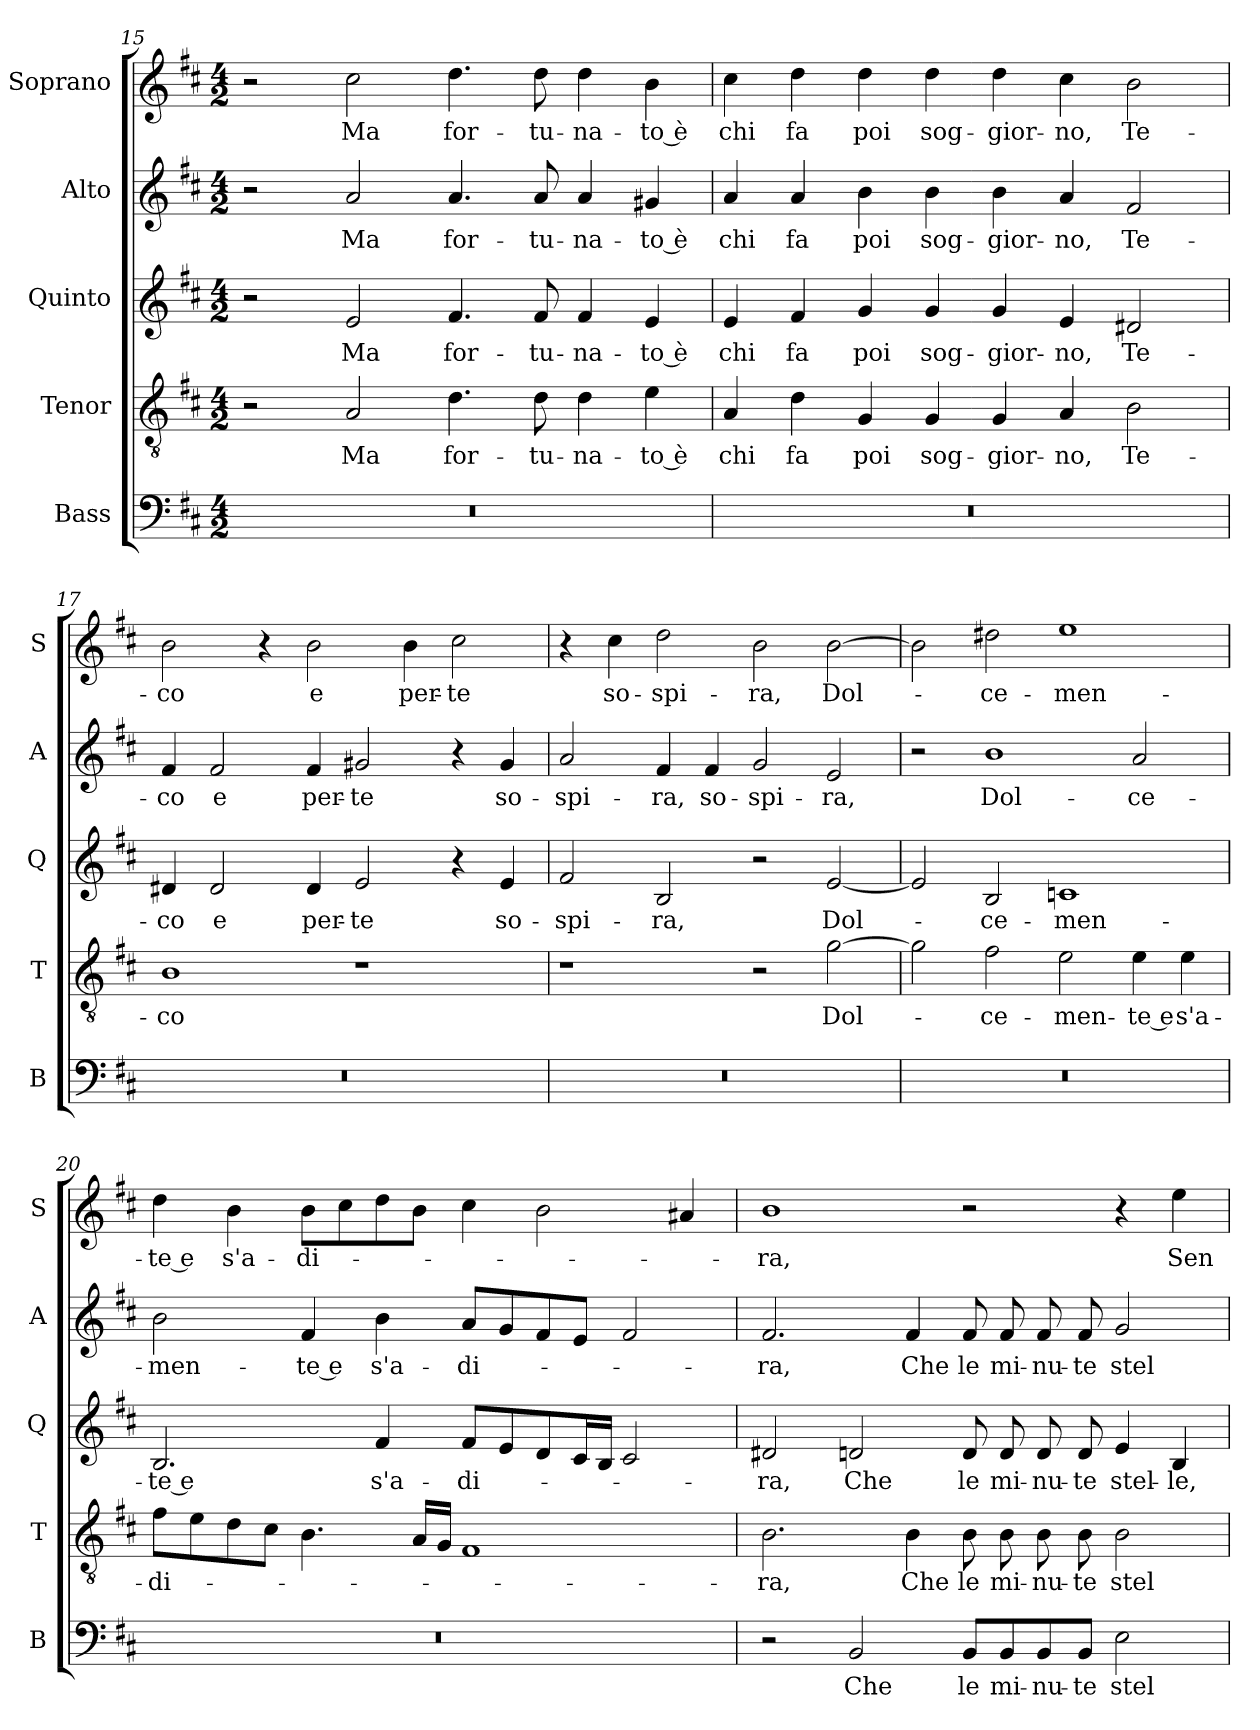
**kern	**text	**kern	**text	**kern	**text	**kern	**text	**kern	**text
*part5	*part5	*part4	*part4	*part3	*part3	*part2	*part2	*part1	*part1
*staff5	*staff5	*staff4	*staff4	*staff3	*staff3	*staff2	*staff2	*staff1	*staff1
*I"Bass	*	*I"Tenor	*	*I"Quinto	*	*I"Alto	*	*I"Soprano	*
*I'B	*	*I'T	*	*I'Q	*	*I'A	*	*I'S	*
*clefF4	*	*clefGv2	*	*clefG2	*	*clefG2	*	*clefG2	*
*k[f#c#]	*	*k[f#c#]	*	*k[f#c#]	*	*k[f#c#]	*	*k[f#c#]	*
*D:	*	*D:	*	*D:	*	*D:	*	*D:	*
*M4/2	*	*M4/2	*	*M4/2	*	*M4/2	*	*M4/2	*
=15	=15	=15	=15	=15	=15	=15	=15	=15	=15
0r	.	2r	.	2r	.	2r	.	2r	.
!	!	!	!LO:LY:b	!	!LO:LY:b	!	!LO:LY:b	!	!LO:LY:b
.	.	2A/	Ma	2e/	Ma	2a/	Ma	2cc#\	Ma
!	!	!	!LO:LY:b	!	!LO:LY:b	!	!LO:LY:b	!	!LO:LY:b
.	.	4.d\	for-	4.f#/	for-	4.a/	for-	4.dd\	for-
!	!	!	!LO:LY:b	!	!LO:LY:b	!	!LO:LY:b	!	!LO:LY:b
.	.	8d\	-tu-	8f#/	-tu-	8a/	-tu-	8dd\	-tu-
!	!	!	!LO:LY:b	!	!LO:LY:b	!	!LO:LY:b	!	!LO:LY:b
.	.	4d\	-na-	4f#/	-na-	4a/	-na-	4dd\	-na-
!	!	!	!LO:LY:b	!	!LO:LY:b	!	!LO:LY:b	!	!LO:LY:b
.	.	4e\	-to è	4e/	-to è	4g#X/	-to è	4b\	-to è
!!LO:PB:g=z
=16	=16	=16	=16	=16	=16	=16	=16	=16	=16
!	!	!	!LO:LY:b	!	!LO:LY:b	!	!LO:LY:b	!	!LO:LY:b
0r	.	4A/	chi	4e/	chi	4a/	chi	4cc#\	chi
!	!	!	!LO:LY:b	!	!LO:LY:b	!	!LO:LY:b	!	!LO:LY:b
.	.	4d\	fa	4f#/	fa	4a/	fa	4dd\	fa
!	!	!	!LO:LY:b	!	!LO:LY:b	!	!LO:LY:b	!	!LO:LY:b
.	.	4G/	poi	4g/	poi	4b\	poi	4dd\	poi
!	!	!	!LO:LY:b	!	!LO:LY:b	!	!LO:LY:b	!	!LO:LY:b
.	.	4G/	sog-	4g/	sog-	4b\	sog-	4dd\	sog-
!	!	!	!LO:LY:b	!	!LO:LY:b	!	!LO:LY:b	!	!LO:LY:b
.	.	4G/	-gior-	4g/	-gior-	4b\	-gior-	4dd\	-gior-
!	!	!	!LO:LY:b	!	!LO:LY:b	!	!LO:LY:b	!	!LO:LY:b
.	.	4A/	-no,	4e/	-no,	4a/	-no,	4cc#\	-no,
!	!	!	!LO:LY:b	!	!LO:LY:b	!	!LO:LY:b	!	!LO:LY:b
.	.	2B\	Te-	2d#X/	Te-	2f#/	Te-	2b\	Te-
=17	=17	=17	=17	=17	=17	=17	=17	=17	=17
!	!	!	!LO:LY:b	!	!LO:LY:b	!	!LO:LY:b	!	!LO:LY:b
0r	.	1B	-co	4d#X/	-co	4f#/	-co	2b\	-co
!	!	!	!	!	!LO:LY:b	!	!LO:LY:b	!	!
.	.	.	.	2d#/	e	2f#/	e	.	.
.	.	.	.	.	.	.	.	4r	.
!	!	!	!	!	!LO:LY:b	!	!LO:LY:b	!	!LO:LY:b
.	.	.	.	4d#/	per-	4f#/	per-	2b\	e
!	!	!	!	!	!LO:LY:b	!	!LO:LY:b	!	!
.	.	1r	.	2e/	-te	2g#X/	-te	.	.
!	!	!	!	!	!	!	!	!	!LO:LY:b
.	.	.	.	.	.	.	.	4b\	per-
!	!	!	!	!	!	!	!	!	!LO:LY:b
.	.	.	.	4r	.	4r	.	2cc#\	-te
!	!	!	!	!	!LO:LY:b	!	!LO:LY:b	!	!
.	.	.	.	4e/	so-	4g#/	so-	.	.
=18	=18	=18	=18	=18	=18	=18	=18	=18	=18
!	!	!	!	!	!LO:LY:b	!	!LO:LY:b	!	!
0r	.	1r	.	2f#/	-spi-	2a/	-spi-	4r	.
!	!	!	!	!	!	!	!	!	!LO:LY:b
.	.	.	.	.	.	.	.	4cc#\	so-
!	!	!	!	!	!LO:LY:b	!	!LO:LY:b	!	!LO:LY:b
.	.	.	.	2B/	-ra,	4f#/	-ra,	2dd\	-spi-
!	!	!	!	!	!	!	!LO:LY:b	!	!
.	.	.	.	.	.	4f#/	so-	.	.
!	!	!	!	!	!	!	!LO:LY:b	!	!LO:LY:b
.	.	2r	.	2r	.	2g/	-spi-	2b\	-ra,
!	!	!	!LO:LY:b	!	!LO:LY:b	!	!LO:LY:b	!	!LO:LY:b
.	.	[2g\	Dol-	[2e/	Dol-	2e/	-ra,	[2b\	Dol-
!!LO:LB:g=z
=19	=19	=19	=19	=19	=19	=19	=19	=19	=19
0r	.	2g\]	.	2e/]	.	2r	.	2b\]	.
!	!	!	!LO:LY:b	!	!LO:LY:b	!	!LO:LY:b	!	!LO:LY:b
.	.	2f#\	-ce-	2B/	-ce-	1b	Dol-	2dd#X\	-ce-
!	!	!	!LO:LY:b	!	!LO:LY:b	!	!	!	!LO:LY:b
.	.	2e\	-men-	1cn	-men-	.	.	1ee	-men-
!	!	!	!LO:LY:b	!	!	!	!LO:LY:b	!	!
.	.	4e\	-te e	.	.	2a/	-ce-	.	.
!	!	!	!LO:LY:b	!	!	!	!	!	!
.	.	4e\	s'a-	.	.	.	.	.	.
=20	=20	=20	=20	=20	=20	=20	=20	=20	=20
!	!	!	!LO:LY:b	!	!LO:LY:b	!	!LO:LY:b	!	!LO:LY:b
0r	.	8f#\L	-di-	2.B/	-te e	2b\	-men-	4dd\	-te e
.	.	8e\	.	.	.	.	.	.	.
!	!	!	!	!	!	!	!	!	!LO:LY:b
.	.	8d\	.	.	.	.	.	4b\	s'a-
.	.	8c#\J	.	.	.	.	.	.	.
!	!	!	!	!	!	!	!LO:LY:b	!	!LO:LY:b
.	.	4.B\	.	.	.	4f#/	-te e	8b\L	-di-
.	.	.	.	.	.	.	.	8cc#\	.
!	!	!	!	!	!LO:LY:b	!	!LO:LY:b	!	!
.	.	.	.	4f#/	s'a-	4b\	s'a-	8dd\	.
.	.	16A/LL	.	.	.	.	.	8b\J	.
.	.	16G/JJ	.	.	.	.	.	.	.
!	!	!	!	!	!LO:LY:b	!	!LO:LY:b	!	!
.	.	1F#	.	8f#/L	-di-	8a/L	-di-	4cc#\	.
.	.	.	.	8e/	.	8g/	.	.	.
.	.	.	.	8d/	.	8f#/	.	2b\	.
.	.	.	.	16c#/L	.	8e/J	.	.	.
.	.	.	.	16B/JJ	.	.	.	.	.
.	.	.	.	2c#/	.	2f#/	.	.	.
.	.	.	.	.	.	.	.	4a#X/	.
=21	=21	=21	=21	=21	=21	=21	=21	=21	=21
!	!	!	!LO:LY:b	!	!LO:LY:b	!	!LO:LY:b	!	!LO:LY:b
2r	.	2.B\	-ra,	2d#X/	-ra,	2.f#/	-ra,	1b	-ra,
!	!LO:LY:b	!	!	!	!LO:LY:b	!	!	!	!
2BB/	Che	.	.	2dn/	Che	.	.	.	.
!	!	!	!LO:LY:b	!	!	!	!LO:LY:b	!	!
.	.	4B\	Che	.	.	4f#/	Che	.	.
!	!LO:LY:b	!	!LO:LY:b	!	!LO:LY:b	!	!LO:LY:b	!	!
8BB/L	le	8B\	le	8d/	le	8f#/	le	2r	.
!	!LO:LY:b	!	!LO:LY:b	!	!LO:LY:b	!	!LO:LY:b	!	!
8BB/	mi-	8B\	mi-	8d/	mi-	8f#/	mi-	.	.
!	!LO:LY:b	!	!LO:LY:b	!	!LO:LY:b	!	!LO:LY:b	!	!
8BB/	-nu-	8B\	-nu-	8d/	-nu-	8f#/	-nu-	.	.
!	!LO:LY:b	!	!LO:LY:b	!	!LO:LY:b	!	!LO:LY:b	!	!
8BB/J	-te	8B\	-te	8d/	-te	8f#/	-te	.	.
!	!LO:LY:b	!	!LO:LY:b	!	!LO:LY:b	!	!LO:LY:b	!	!
2E\	stel-	2B\	stel-	4e/	stel-	2g/	stel-	4r	.
!	!	!	!	!	!LO:LY:b	!	!	!	!LO:LY:b
.	.	.	.	4B/	-le,	.	.	4ee\	Sen
=	=	=	=	=	=	=	=	=	=
*-	*-	*-	*-	*-	*-	*-	*-	*-	*-
